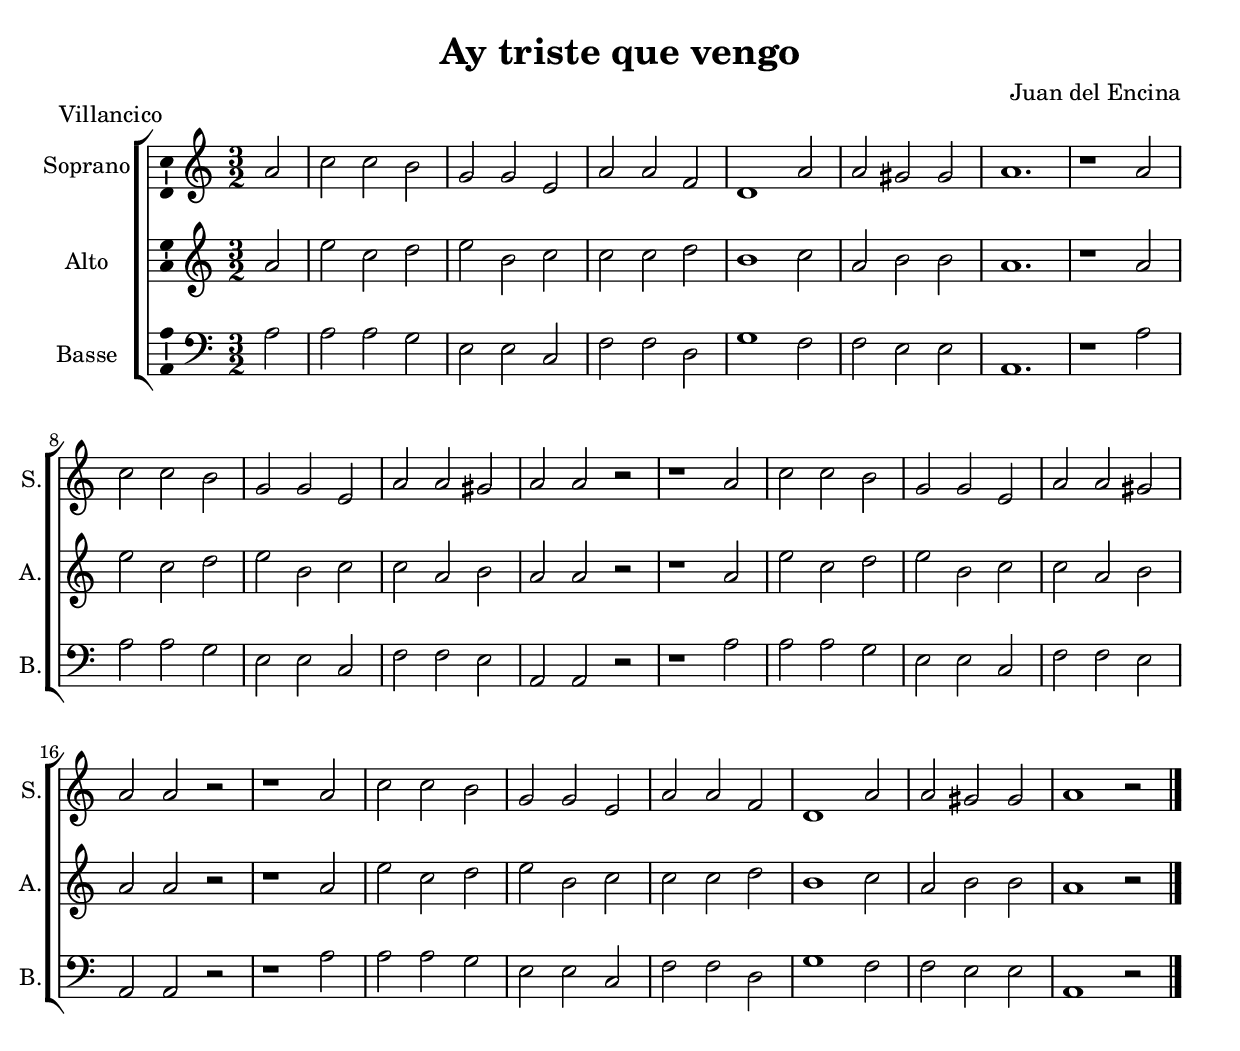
\version "2.14.2"
\language "italiano"

\paper {
  system-system-spacing #'padding = #5
}

\header {
  composer = "Juan del Encina"
  title = "Ay triste que vengo"
  piece = "Villancico"
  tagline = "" % no footer
}

global = {
  \key do \major
  \time 3/2
  \tempo 2 = 140
  \set Score.tempoHideNote = ##t % hide tempo marking
}

notesA = {
  \partial 2 la2
  do do si |
  sol sol mi |
  la la fa |
  re1 la'2 |
  la sold sold |
  la1. |
  
  r1 la2 |
  do do si |
  sol sol mi |
  la la sold |
  la la r |
  
  r1 la2 |
  do do si |
  sol sol mi |
  la la sold |
  la la r |
  
  r1 la2 |
  do do si |
  sol sol mi |
  la la fa |
  re1 la'2 |
  la sold sold |
  la1 r2 |

  \bar "|."
}

notesB = {
  \partial 2 la2 |
  mi' do re |
  mi si do |
  do do re |
  si1 do2 |
  la si si |
  la1. |
  
  r1 la2 |
  mi' do re |
  mi si do |
  do la si |
  la la r |
  
  r1 la2 |
  mi' do re |
  mi si do |
  do la si |
  la la r |
  
  r1 la2 |
  mi' do re |
  mi si do |
  do do re |
  si1 do2 |
  la si si |
  la1 r2 |
  
  \bar "|."
}

notesD = {
  \partial 2 la2 |
  la la sol |
  mi mi do |
  fa fa re |
  sol1 fa2 |
  fa mi mi |
  la,1. |
  
  r1 la'2 |
  la la sol |
  mi mi do |
  fa fa mi |
  la, la r |
  
  r1 la'2 |
  la la sol |
  mi mi do |
  fa fa mi |
  la, la r |
  
  r1 la'2 |
  la la sol |
  mi mi do |
  fa fa re |
  sol1 fa2 |
  fa mi mi |
  la,1 r2 |

  \bar "|."
}

lyricsA = \lyricmode {

}

lyricsB = \lyricmode {

}

lyricsC = \lyricmode {

}

lyricsD = \lyricmode {

}

\score {
  \new ChoirStaff <<
    \new Staff <<
      \set Staff.midiInstrument = #"choir aahs"
      \new Voice = "Soprano" <<
        \global
        \set Staff.instrumentName = #"Soprano"
        \set Staff.shortInstrumentName = #"S."
        \relative do'' {
          \clef treble
          \notesA
        }
        \addlyrics {
          \lyricsA
        }
      >>
    >>
    \new Staff <<
      \set Staff.midiInstrument = #"choir aahs"
      \new Voice = "Alto" <<
        \global
        \set Staff.instrumentName = #"Alto"
        \set Staff.shortInstrumentName = #"A."
        \relative la' {
          \clef treble
          \notesB
        }
        \addlyrics {
          \lyricsB
        }
      >>
    >>
    \new Staff <<
      \set Staff.midiInstrument = #"choir aahs"
      \new Voice = "Basse" <<
        \global
        \set Staff.instrumentName = #"Basse"
        \set Staff.shortInstrumentName = #"B."
        \relative do' {
          \clef bass
          \notesD
        }
        \addlyrics {
          \lyricsD
        }
      >>
    >>
  >>

  \midi { }

  \layout {
    \context {
      \Voice
      \consists Ambitus_engraver % display ambitus
    }
  }
}